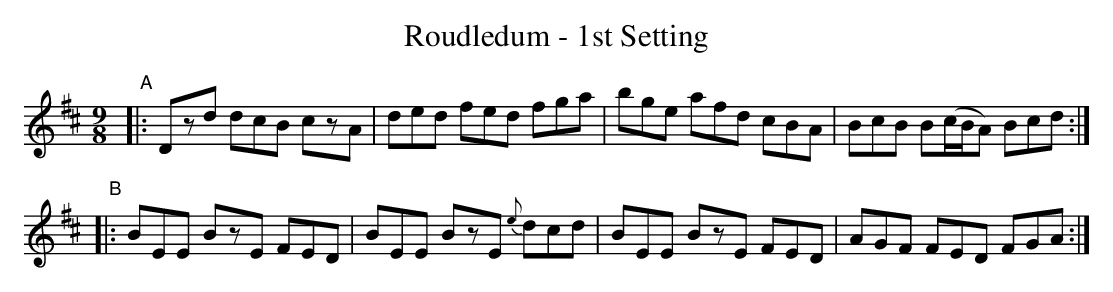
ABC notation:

X:1
T: Roudledum - 1st Setting
M: 9/8
L: 1/8
K: D
"^A"|: Dzd dcB czA | ded fed fga | bge afd cBA | BcB B(c/B/A) Bcd :|
"^B"|: BEE BzE FED | BEE BzE {e}dcd | BEE BzE FED | AGF FED FGA :|
